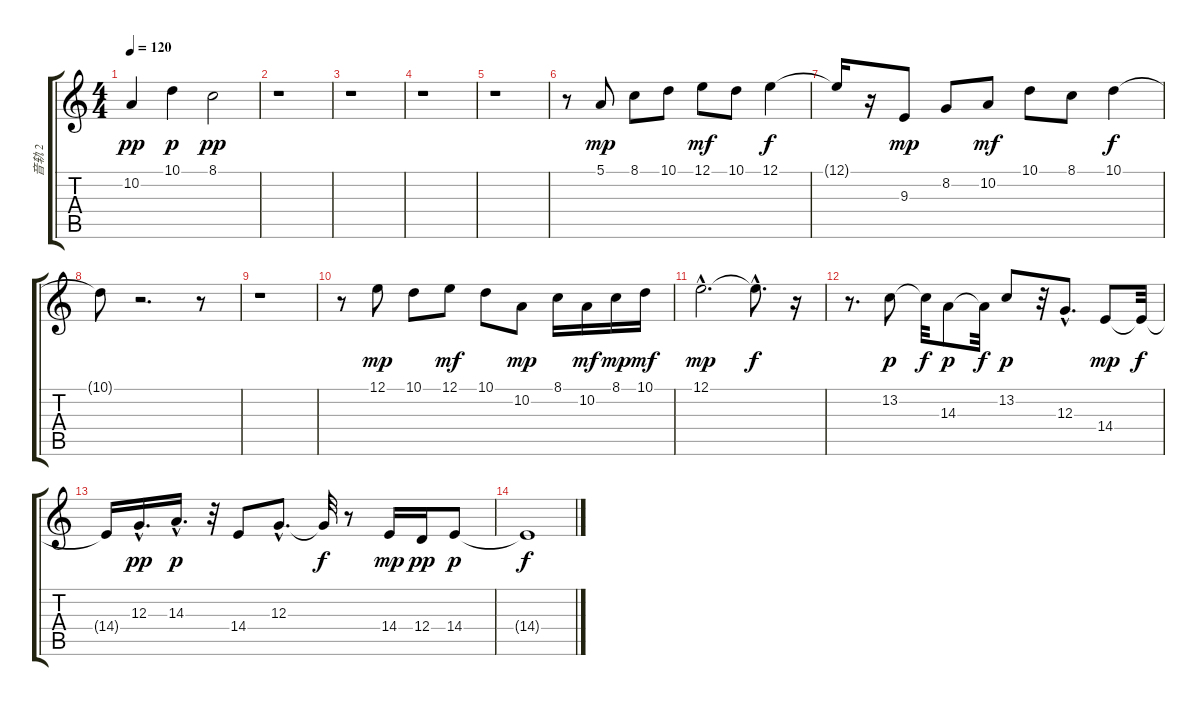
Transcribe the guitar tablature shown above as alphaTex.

\track ("音轨 2" "音轨 2") {instrument piccolo}
\staff {score tabs}
\tuning (E4 B3 G3 D3 A2 E2) {hide}
\ts (4 4)
\tempo 120
\clef g2
\ks c
10.2.4{dy pp} 10.1.4{dy p} 8.1.2{dy pp} |
r.1 |
r.1 |
r.1 |
r.1 |
r.8 5.1.8{dy mp} 8.1.8 10.1.8 12.1.8{dy mf} 10.1.8 12.1.4{dy f} |
12.1{t}.16 r.16 9.3.8{dy mp} 8.2.8 10.2.8{dy mf} 10.1.8 8.1.8 10.1.4{dy f} |
10.1{t}.8 r.2{d} r.8 |
r.1 |
r.8 12.1.8{dy mp} 10.1.8 12.1.8{dy mf} 10.1.8 10.2.8{dy mp} 8.1.16 10.2.16{dy mf} 8.1.16{dy mp} 10.1.16{dy mf} |
12.1{hac}.2{d dy mp} 12.1{hac t}.8{d dy f} r.16 |
r.8{d} 13.2.8{dy p volume 16} 13.2{t}.32{dy f} 14.3.8{dy p} 14.3{t}.32{dy f} 13.2.8{dy p} r.32 12.3{hac}.8{d} 14.4.8{dy mp} 14.4{t}.32{dy f} |
14.4{t}.16 12.3{hac}.16{d dy pp} 14.3{hac}.16{d dy p} r.32 14.4.8 12.3{hac}.8{d} 12.3{t}.32{dy f} r.8 14.4.16{dy mp} 12.4.16{dy pp} 14.4.8{dy p} |
14.4{t}.1{dy f}
